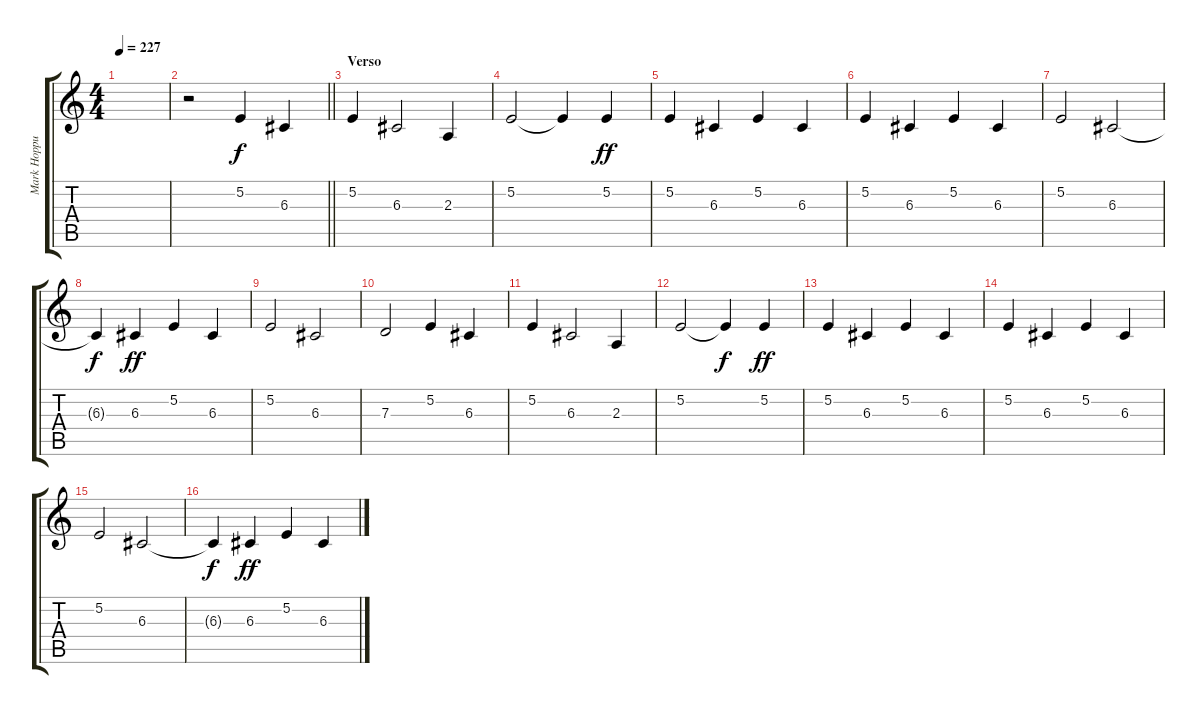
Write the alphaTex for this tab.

\track ("Mark Hoppus - Vocals" "Mark Hoppu") {instrument tenorsax}
\staff {score tabs}
\tuning (E4 B3 G3 D3 A2 E2) {hide}
\ts (4 4)
\tempo 227
\clef g2
\ks c
|
\barLineRight lightlight
r.2 5.2.4 6.3.4 |
\section ("" "Verso")
5.2.4 6.3.2 2.3.4 |
5.2.2 5.2{t}.4{dy f} 5.2.4{dy ff} |
5.2.4 6.3.4 5.2.4 6.3.4 |
5.2.4 6.3.4 5.2.4 6.3.4 |
5.2.2 6.3.2 |
6.3{t}.4{dy f} 6.3.4{dy ff} 5.2.4 6.3.4 |
5.2.2 6.3.2 |
7.3.2 5.2.4 6.3.4 |
5.2.4 6.3.2 2.3.4 |
5.2.2 5.2{t}.4{dy f} 5.2.4{dy ff} |
5.2.4 6.3.4 5.2.4 6.3.4 |
5.2.4 6.3.4 5.2.4 6.3.4 |
5.2.2 6.3.2 |
6.3{t}.4{dy f} 6.3.4{dy ff} 5.2.4 6.3.4
